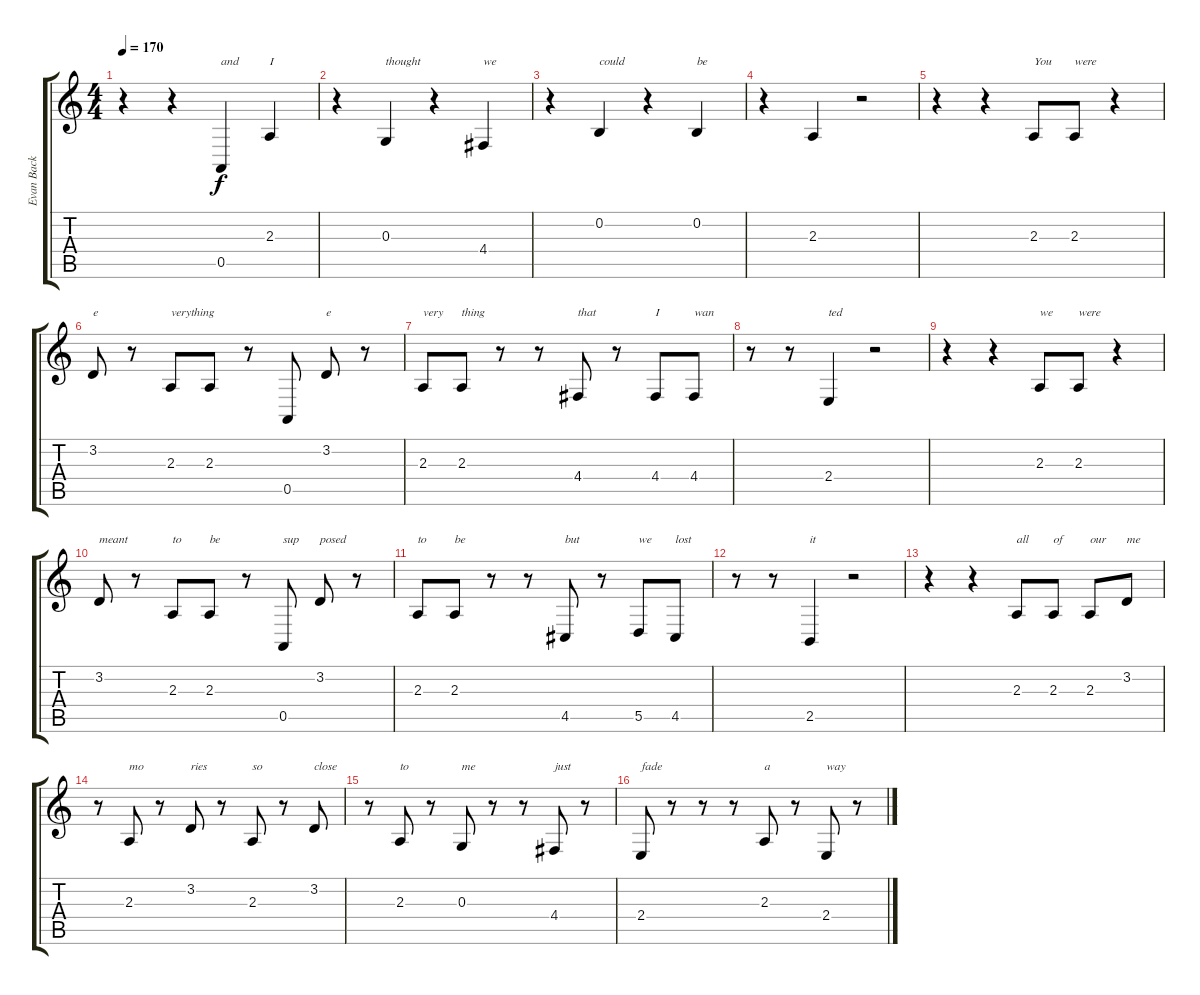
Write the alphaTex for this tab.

\track ("Evan Back Vocals" "Evan Back ") {instrument lead6voice}
\staff {score tabs}
\tuning (E4 B3 G3 D3 A2 E2) {hide}
\ts (4 4)
\tempo 170
\clef g2
\ks c
r.4{dy f} r.4 0.5.4{txt "and"} 2.3.4{txt "I"} |
r.4 0.3.4{txt "thought"} r.4 4.4.4{txt "we"} |
r.4 0.2.4{txt "could"} r.4 0.2.4{txt "be"} |
r.4 2.3.4 r.2 |
r.4 r.4 2.3.8{txt "You"} 2.3.8{txt "were"} r.4 |
3.2.8{txt "e"} r.8 2.3.8{txt "verything"} 2.3.8 r.8 0.5.8 3.2.8{txt "e"} r.8 |
2.3.8{txt "very"} 2.3.8{txt "thing"} r.8 r.8 4.4.8{txt "that"} r.8 4.4.8{txt "I"} 4.4.8{txt "wan"} |
r.8 r.8 2.4.4{txt "ted"} r.2 |
r.4 r.4 2.3.8{txt "we"} 2.3.8{txt "were"} r.4 |
3.2.8{txt "meant"} r.8 2.3.8{txt "to"} 2.3.8{txt "be"} r.8 0.5.8{txt "sup"} 3.2.8{txt "posed"} r.8 |
2.3.8{txt "to"} 2.3.8{txt "be"} r.8 r.8 4.5.8{txt "but"} r.8 5.5.8{txt "we"} 4.5.8{txt "lost"} |
r.8 r.8 2.5.4{txt "it"} r.2 |
r.4 r.4 2.3.8{txt "all"} 2.3.8{txt "of"} 2.3.8{txt "our"} 3.2.8{txt "me"} |
r.8 2.3.8{txt "mo"} r.8 3.2.8{txt "ries"} r.8 2.3.8{txt "so"} r.8 3.2.8{txt "close"} |
r.8 2.3.8{txt "to"} r.8 0.3.8{txt "me"} r.8 r.8 4.4.8{txt "just"} r.8 |
2.4.8{txt "fade"} r.8 r.8 r.8 2.3.8{txt "a"} r.8 2.4.8{txt "way"} r.8
